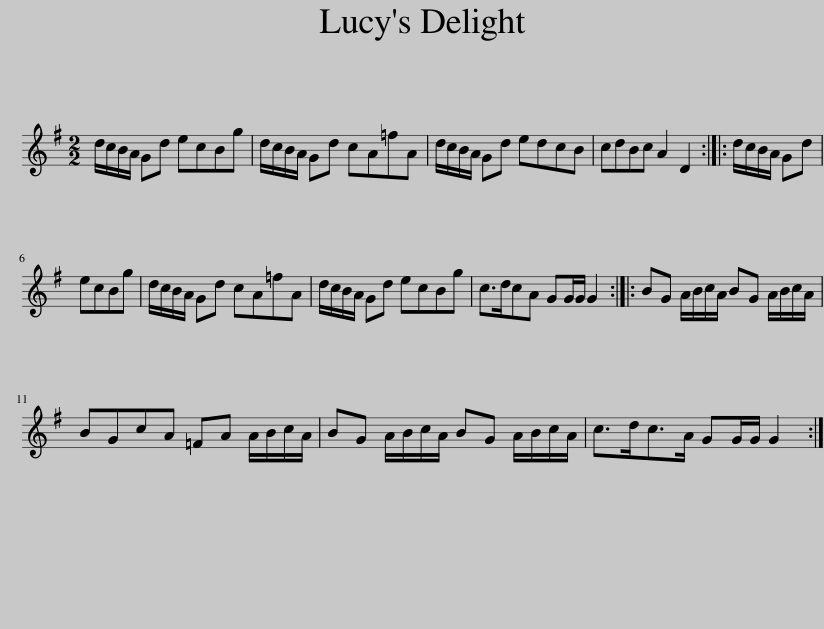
X:1
L:1/8
M:2/2
I:linebreak $
K:G
V:1 treble
V:1
 d/c/B/A/ Gd ecBg | d/c/B/A/ Gd cA=fA | d/c/B/A/ Gd edcB | cdBc A2 D2 :: d/c/B/A/ Gd |$ %5
 ecBg | d/c/B/A/ Gd cA=fA | d/c/B/A/ Gd ecBg | c>dcA GG/G/ G2 :: BG A/B/c/A/ BG A/B/c/A/ |$ %10
 BGcA =FA A/B/c/A/ | BG A/B/c/A/ BG A/B/c/A/ | c>dc>A GG/G/ G2 :| %13
